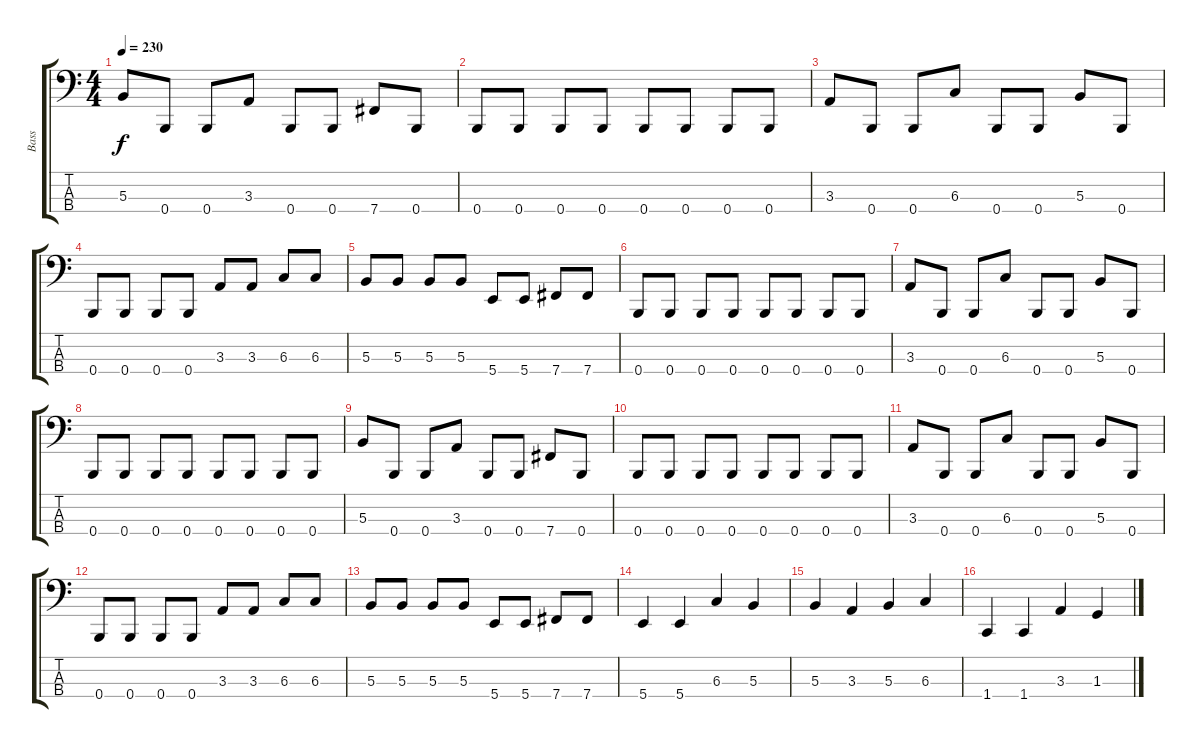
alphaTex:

\track ("Bass" "Bass") {instrument electricbasspick}
\staff {score tabs}
\tuning (E2 B1 Gb1 B0) {hide}
\ts (4 4)
\tempo 230
\clef f4
\ks c
5.3.8{dy f} 0.4.8 0.4.8 3.3.8 0.4.8 0.4.8 7.4.8 0.4.8 |
0.4.8 0.4.8 0.4.8 0.4.8 0.4.8 0.4.8 0.4.8 0.4.8 |
3.3.8 0.4.8 0.4.8 6.3.8 0.4.8 0.4.8 5.3.8 0.4.8 |
0.4.8 0.4.8 0.4.8 0.4.8 3.3.8 3.3.8 6.3.8 6.3.8 |
5.3.8 5.3.8 5.3.8 5.3.8 5.4.8 5.4.8 7.4.8 7.4.8 |
0.4.8 0.4.8 0.4.8 0.4.8 0.4.8 0.4.8 0.4.8 0.4.8 |
3.3.8 0.4.8 0.4.8 6.3.8 0.4.8 0.4.8 5.3.8 0.4.8 |
0.4.8 0.4.8 0.4.8 0.4.8 0.4.8 0.4.8 0.4.8 0.4.8 |
5.3.8 0.4.8 0.4.8 3.3.8 0.4.8 0.4.8 7.4.8 0.4.8 |
0.4.8 0.4.8 0.4.8 0.4.8 0.4.8 0.4.8 0.4.8 0.4.8 |
3.3.8 0.4.8 0.4.8 6.3.8 0.4.8 0.4.8 5.3.8 0.4.8 |
0.4.8 0.4.8 0.4.8 0.4.8 3.3.8 3.3.8 6.3.8 6.3.8 |
5.3.8 5.3.8 5.3.8 5.3.8 5.4.8 5.4.8 7.4.8 7.4.8 |
\section ("" "")
5.4.4 5.4.4 6.3.4 5.3.4 |
5.3.4 3.3.4 5.3.4 6.3.4 |
1.4.4 1.4.4 3.3.4 1.3.4
